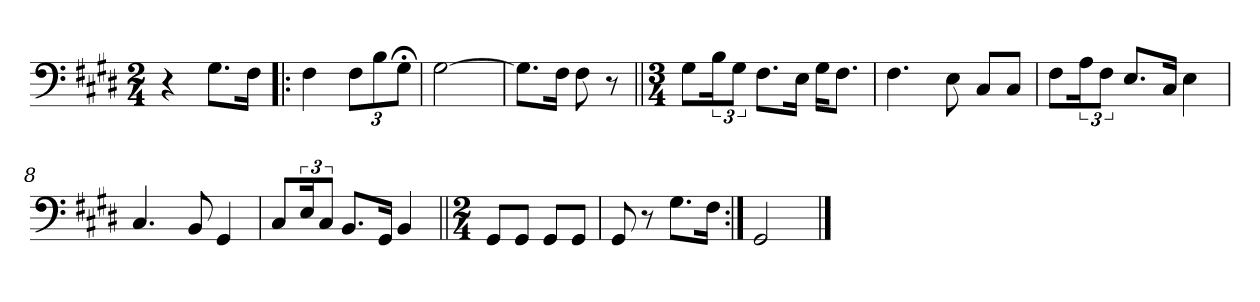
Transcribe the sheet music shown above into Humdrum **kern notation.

**kern
*part1
*staff1
*clefF4
*k[f#c#g#d#]
*M2/4
=1
4r
8.G#\L
16F#\Jk
=2!|:
4F#\
12F#\L
12B\
12G#;<\J
=3
[2G#\
=4
8.G#\L]
16F#\Jk
8F#\
8r
=5||
*M3/4
8G#\L
24B\K
12G#\J
8.F#\L
16E\Jk
16G#\KL
8.F#\J
=6
4.F#\
8E\
8C#/L
8C#/J
=7
8F#\L
24A\K
12F#\J
8.E/L
16C#/Jk
4E\
=8
4.C#/
8BB/
4GG#/
=9
8C#/L
24E/K
12C#/J
8.BB/L
16GG#/Jk
4BB/
=10||
*M2/4
8GG#/L
8GG#/J
8GG#/L
8GG#/J
=
8GG#/
8r
8.G#\L
16F#\Jk
=12:|!
2GG#/
==
*-
